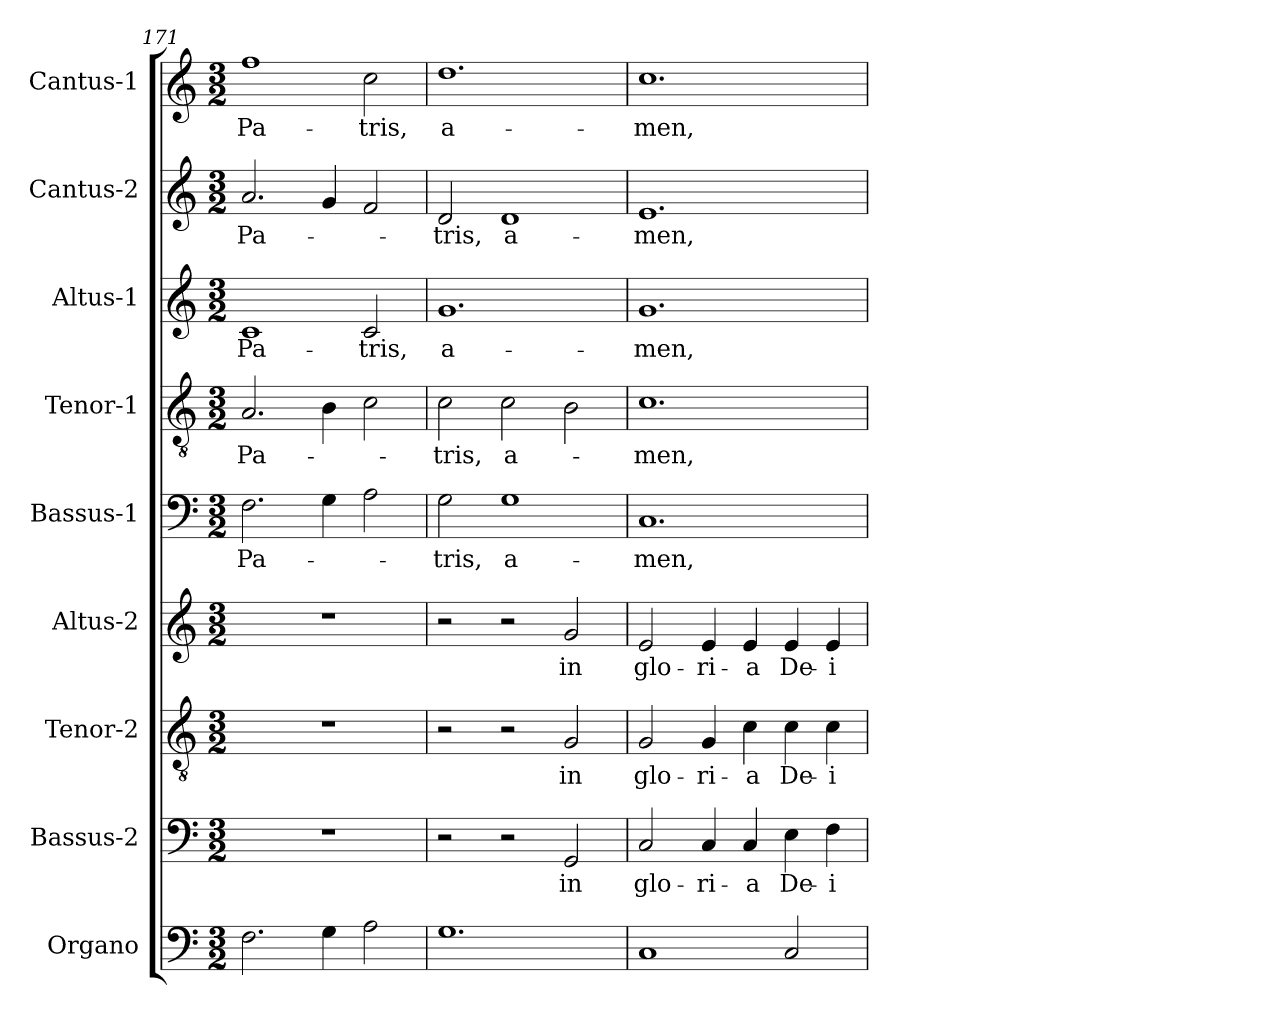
**kern	**kern	**text	**kern	**text	**kern	**text	**kern	**text	**kern	**text	**kern	**text	**kern	**text	**kern	**text
*part9	*part8	*part8	*part7	*part7	*part6	*part6	*part5	*part5	*part4	*part4	*part3	*part3	*part2	*part2	*part1	*part1
*staff9	*staff8	*staff8	*staff7	*staff7	*staff6	*staff6	*staff5	*staff5	*staff4	*staff4	*staff3	*staff3	*staff2	*staff2	*staff1	*staff1
*I"Organo	*I"Bassus-2	*	*I"Tenor-2	*	*I"Altus-2	*	*I"Bassus-1	*	*I"Tenor-1	*	*I"Altus-1	*	*I"Cantus-2	*	*I"Cantus-1	*
*I'Og	*I'B2	*	*	*	*I'A2	*	*I'B1	*	*I'T1	*	*I'A1	*	*I'C2	*	*I'C1	*
*clefF4	*clefF4	*	*clefGv2	*	*clefG2	*	*clefF4	*	*clefGv2	*	*clefG2	*	*clefG2	*	*clefG2	*
*k[]	*k[]	*	*k[]	*	*k[]	*	*k[]	*	*k[]	*	*k[]	*	*k[]	*	*k[]	*
*C:	*C:	*	*C:	*	*C:	*	*C:	*	*C:	*	*C:	*	*C:	*	*C:	*
*M3/2	*M3/2	*	*M3/2	*	*M3/2	*	*M3/2	*	*M3/2	*	*M3/2	*	*M3/2	*	*M3/2	*
=171	=171	=171	=171	=171	=171	=171	=171	=171	=171	=171	=171	=171	=171	=171	=171	=171
!	!	!	!	!	!	!	!	!LO:LY:b	!	!	!	!	!	!	!	!
!	!	!	!	!	!	!	!	!	!	!LO:LY:b	!	!	!	!	!	!
!	!	!	!	!	!	!	!	!	!	!	!	!LO:LY:b	!	!	!	!
!	!	!	!	!	!	!	!	!	!	!	!	!	!	!LO:LY:b	!	!
!	!	!	!	!	!	!	!	!	!	!	!	!	!	!	!	!LO:LY:b
2.F\	1.r	.	1.r	.	1.r	.	2.F\	Pa-	2.A/	Pa-	1c	Pa-	2.a/	Pa-	1ff	Pa-
4G\	.	.	.	.	.	.	4G\	.	4B\	.	.	.	4g/	.	.	.
!	!	!	!	!	!	!	!	!	!	!	!	!LO:LY:b	!	!	!	!
!	!	!	!	!	!	!	!	!	!	!	!	!	!	!	!	!LO:LY:b
2A\	.	.	.	.	.	.	2A\	.	2c\	.	2c/	-tris,	2f/	.	2cc\	-tris,
=172	=172	=172	=172	=172	=172	=172	=172	=172	=172	=172	=172	=172	=172	=172	=172	=172
!	!	!	!	!	!	!	!	!LO:LY:b	!	!	!	!	!	!	!	!
!	!	!	!	!	!	!	!	!	!	!LO:LY:b	!	!	!	!	!	!
!	!	!	!	!	!	!	!	!	!	!	!	!LO:LY:b	!	!	!	!
!	!	!	!	!	!	!	!	!	!	!	!	!	!	!LO:LY:b	!	!
!	!	!	!	!	!	!	!	!	!	!	!	!	!	!	!	!LO:LY:b
1.G	2r	.	2r	.	2r	.	2G\	-tris,	2c\	-tris,	1.g	a-	2d/	-tris,	1.dd	a-
!	!	!	!	!	!	!	!	!LO:LY:b	!	!	!	!	!	!	!	!
!	!	!	!	!	!	!	!	!	!	!LO:LY:b	!	!	!	!	!	!
!	!	!	!	!	!	!	!	!	!	!	!	!	!	!LO:LY:b	!	!
.	2r	.	2r	.	2r	.	1G	a-	2c\	a-	.	.	1d	a-	.	.
!	!	!LO:LY:b	!	!	!	!	!	!	!	!	!	!	!	!	!	!
!	!	!	!	!LO:LY:b	!	!	!	!	!	!	!	!	!	!	!	!
!	!	!	!	!	!	!LO:LY:b	!	!	!	!	!	!	!	!	!	!
.	2GG/	in	2G/	in	2g/	in	.	.	2B\	.	.	.	.	.	.	.
=173	=173	=173	=173	=173	=173	=173	=173	=173	=173	=173	=173	=173	=173	=173	=173	=173
!	!	!LO:LY:b	!	!	!	!	!	!	!	!	!	!	!	!	!	!
!	!	!	!	!LO:LY:b	!	!	!	!	!	!	!	!	!	!	!	!
!	!	!	!	!	!	!LO:LY:b	!	!	!	!	!	!	!	!	!	!
!	!	!	!	!	!	!	!	!LO:LY:b	!	!	!	!	!	!	!	!
!	!	!	!	!	!	!	!	!	!	!LO:LY:b	!	!	!	!	!	!
!	!	!	!	!	!	!	!	!	!	!	!	!LO:LY:b	!	!	!	!
!	!	!	!	!	!	!	!	!	!	!	!	!	!	!LO:LY:b	!	!
!	!	!	!	!	!	!	!	!	!	!	!	!	!	!	!	!LO:LY:b
1C	2C/	glo-	2G/	glo-	2e/	glo-	1.C	-men,	1.c	-men,	1.g	-men,	1.e	-men,	1.cc	-men,
!	!	!LO:LY:b	!	!	!	!	!	!	!	!	!	!	!	!	!	!
!	!	!	!	!LO:LY:b	!	!	!	!	!	!	!	!	!	!	!	!
!	!	!	!	!	!	!LO:LY:b	!	!	!	!	!	!	!	!	!	!
.	4C/	-ri-	4G/	-ri-	4e/	-ri-	.	.	.	.	.	.	.	.	.	.
!	!	!LO:LY:b	!	!	!	!	!	!	!	!	!	!	!	!	!	!
!	!	!	!	!LO:LY:b	!	!	!	!	!	!	!	!	!	!	!	!
!	!	!	!	!	!	!LO:LY:b	!	!	!	!	!	!	!	!	!	!
.	4C/	-a	4c\	-a	4e/	-a	.	.	.	.	.	.	.	.	.	.
!	!	!LO:LY:b	!	!	!	!	!	!	!	!	!	!	!	!	!	!
!	!	!	!	!LO:LY:b	!	!	!	!	!	!	!	!	!	!	!	!
!	!	!	!	!	!	!LO:LY:b	!	!	!	!	!	!	!	!	!	!
2C/	4E\	De-	4c\	De-	4e/	De-	.	.	.	.	.	.	.	.	.	.
!	!	!LO:LY:b	!	!	!	!	!	!	!	!	!	!	!	!	!	!
!	!	!	!	!LO:LY:b	!	!	!	!	!	!	!	!	!	!	!	!
!	!	!	!	!	!	!LO:LY:b	!	!	!	!	!	!	!	!	!	!
.	4F\	-i	4c\	-i	4e/	-i	.	.	.	.	.	.	.	.	.	.
=	=	=	=	=	=	=	=	=	=	=	=	=	=	=	=	=
*-	*-	*-	*-	*-	*-	*-	*-	*-	*-	*-	*-	*-	*-	*-	*-	*-
